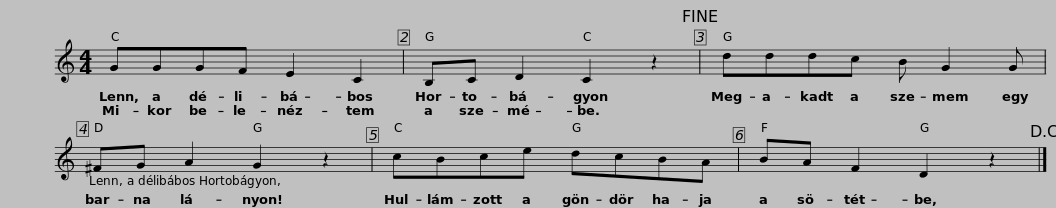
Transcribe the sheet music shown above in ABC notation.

X:1
L:1/8
M:4/4
I:linebreak $
K:C
V:1 treble
V:1
 GGGF E2 C2 | B,C D2 C2 z2!fine! | dddc B G2 G |$ ^FG A2 G2 z2 | cBce dcBA | %5
 BA F2 D2 z2!D.C.! |] %6
